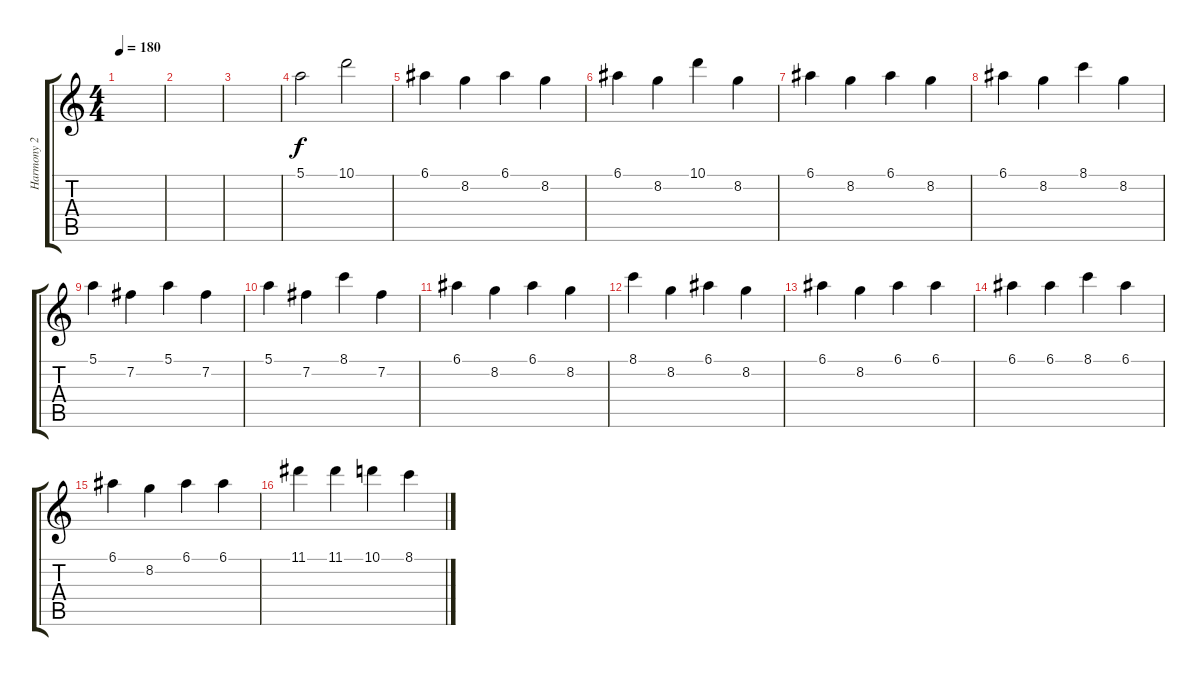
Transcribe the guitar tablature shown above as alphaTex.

\track ("Harmony 2" "Harmony 2") {instrument distortionguitar}
\staff {score tabs}
\tuning (E4 B3 G3 D3 A2 D2) {hide}
\ts (4 4)
\tempo 180
\clef g2
\ks c
|
|
|
5.1.2 10.1.2 |
6.1.4 8.2.4 6.1.4 8.2.4 |
6.1.4 8.2.4 10.1.4 8.2.4 |
6.1.4 8.2.4 6.1.4 8.2.4 |
6.1.4 8.2.4 8.1.4 8.2.4 |
5.1.4 7.2.4 5.1.4 7.2.4 |
5.1.4 7.2.4 8.1.4 7.2.4 |
6.1.4 8.2.4 6.1.4 8.2.4 |
8.1.4 8.2.4 6.1.4 8.2.4 |
6.1.4 8.2.4 6.1.4 6.1.4 |
6.1.4 6.1.4 8.1.4 6.1.4 |
6.1.4 8.2.4 6.1.4 6.1.4 |
11.1.4 11.1.4 10.1.4 8.1.4
